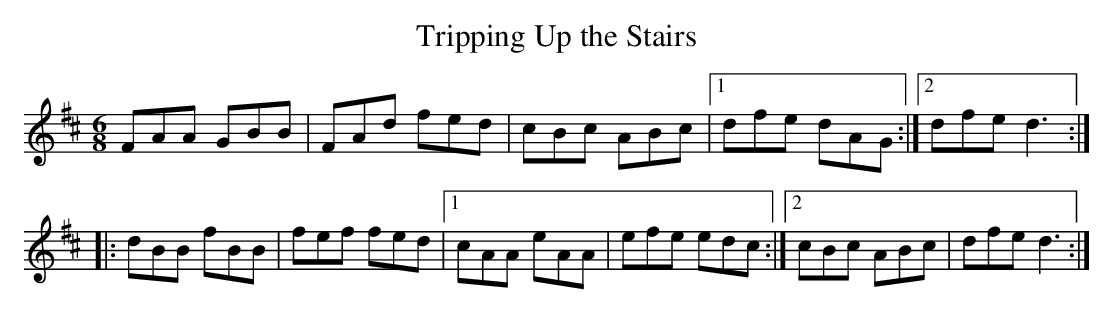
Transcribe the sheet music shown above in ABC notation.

X:1
T:Tripping Up the Stairs
K:D
M:6/8
L:1/8
FAA GBB|FAd fed|cBc ABc|1 dfe dAG :|2 dfe d3 :|
|: dBB fBB|fef fed|1 cAA eAA|efe edc :|2 cBc ABc|dfe d3 :|
